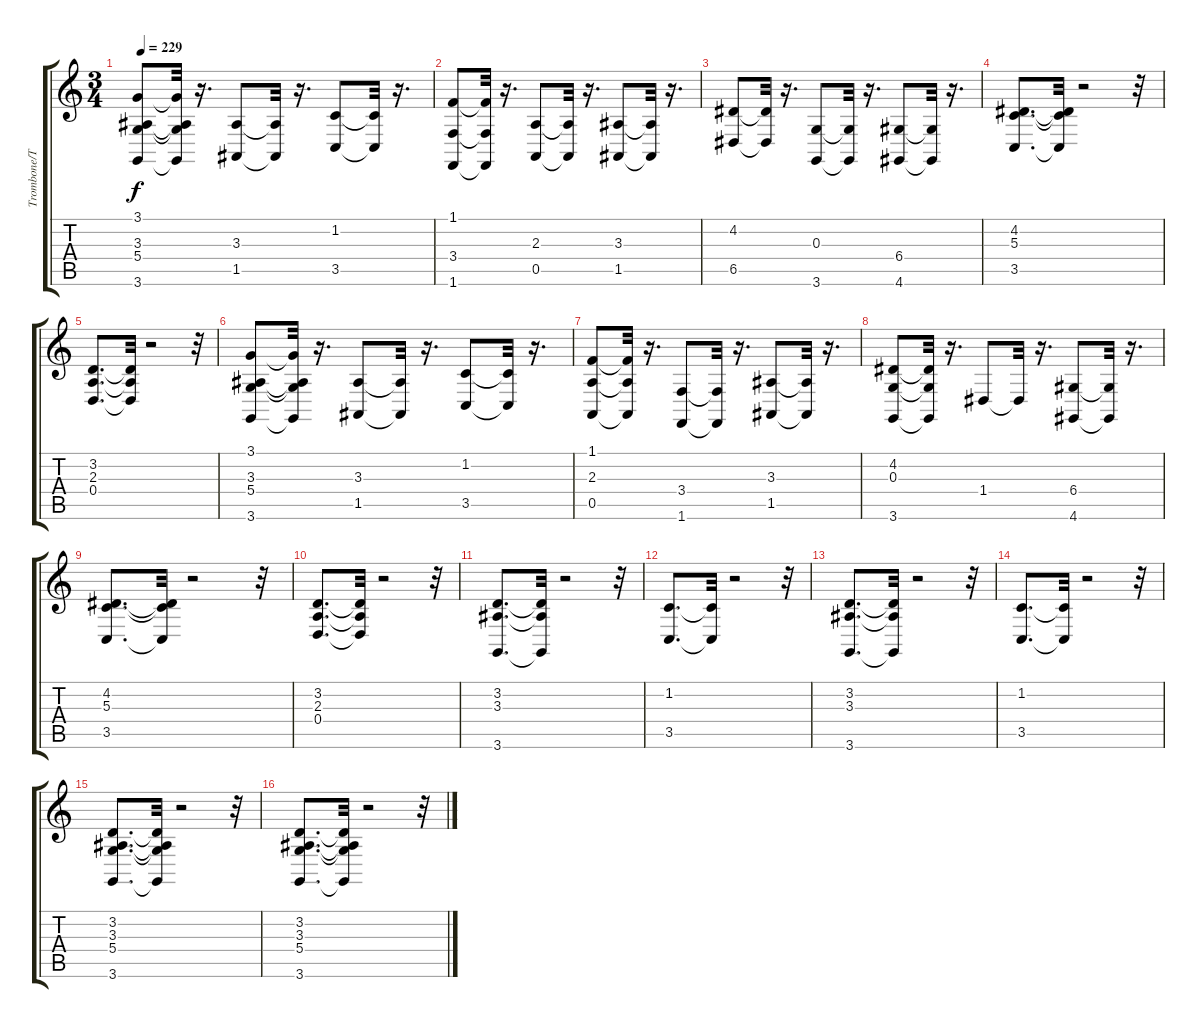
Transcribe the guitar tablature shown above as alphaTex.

\track ("Trombone/Tuba." "Trombone/T") {instrument trombone}
\staff {score tabs}
\tuning (E4 B3 G3 D3 A2 E2) {hide}
\ts (3 4)
\tempo 229
\clef g2
\ks c
(3.1 3.3 5.4 3.6).8{dy f} (3.1{t} 3.3{t} 5.4{t} 3.6{t}).32 r.16{d} (3.3 1.5).8 (3.3{t} 1.5{t}).32 r.16{d} (1.2 3.5).8 (1.2{t} 3.5{t}).32 r.16{d} |
(1.1 3.4 1.6).8 (1.1{t} 3.4{t} 1.6{t}).32 r.16{d} (2.3 0.5).8 (2.3{t} 0.5{t}).32 r.16{d} (3.3 1.5).8 (3.3{t} 1.5{t}).32 r.16{d} |
(4.2 6.5).8 (4.2{t} 6.5{t}).32 r.16{d} (0.3 3.6).8 (0.3{t} 3.6{t}).32 r.16{d} (6.4 4.6).8 (6.4{t} 4.6{t}).32 r.16{d} |
(4.2 5.3 3.5).8{d} (4.2{t} 5.3{t} 3.5{t}).32 r.2 r.32 |
(3.2 2.3 0.4).8{d} (3.2{t} 2.3{t} 0.4{t}).32 r.2 r.32 |
(3.1 3.3 5.4 3.6).8 (3.1{t} 3.3{t} 5.4{t} 3.6{t}).32 r.16{d} (3.3 1.5).8 (3.3{t} 1.5{t}).32 r.16{d} (1.2 3.5).8 (1.2{t} 3.5{t}).32 r.16{d} |
(1.1 2.3 0.5).8 (1.1{t} 2.3{t} 0.5{t}).32 r.16{d} (3.4 1.6).8 (3.4{t} 1.6{t}).32 r.16{d} (3.3 1.5).8 (3.3{t} 1.5{t}).32 r.16{d} |
(4.2 0.3 3.6).8 (4.2{t} 0.3{t} 3.6{t}).32 r.16{d} 1.4.8 1.4{t}.32 r.16{d} (6.4 4.6).8 (6.4{t} 4.6{t}).32 r.16{d} |
(4.2 5.3 3.5).8{d} (4.2{t} 5.3{t} 3.5{t}).32 r.2 r.32 |
(3.2 2.3 0.4).8{d} (3.2{t} 2.3{t} 0.4{t}).32 r.2 r.32 |
(3.2 3.3 3.6).8{d} (3.2{t} 3.3{t} 3.6{t}).32 r.2 r.32 |
(1.2 3.5).8{d} (1.2{t} 3.5{t}).32 r.2 r.32 |
(3.2 3.3 3.6).8{d} (3.2{t} 3.3{t} 3.6{t}).32 r.2 r.32 |
(1.2 3.5).8{d} (1.2{t} 3.5{t}).32 r.2 r.32 |
(3.2 3.3 5.4 3.6).8{d} (3.2{t} 3.3{t} 5.4{t} 3.6{t}).32 r.2 r.32 |
(3.2 3.3 5.4 3.6).8{d} (3.2{t} 3.3{t} 5.4{t} 3.6{t}).32 r.2 r.32
